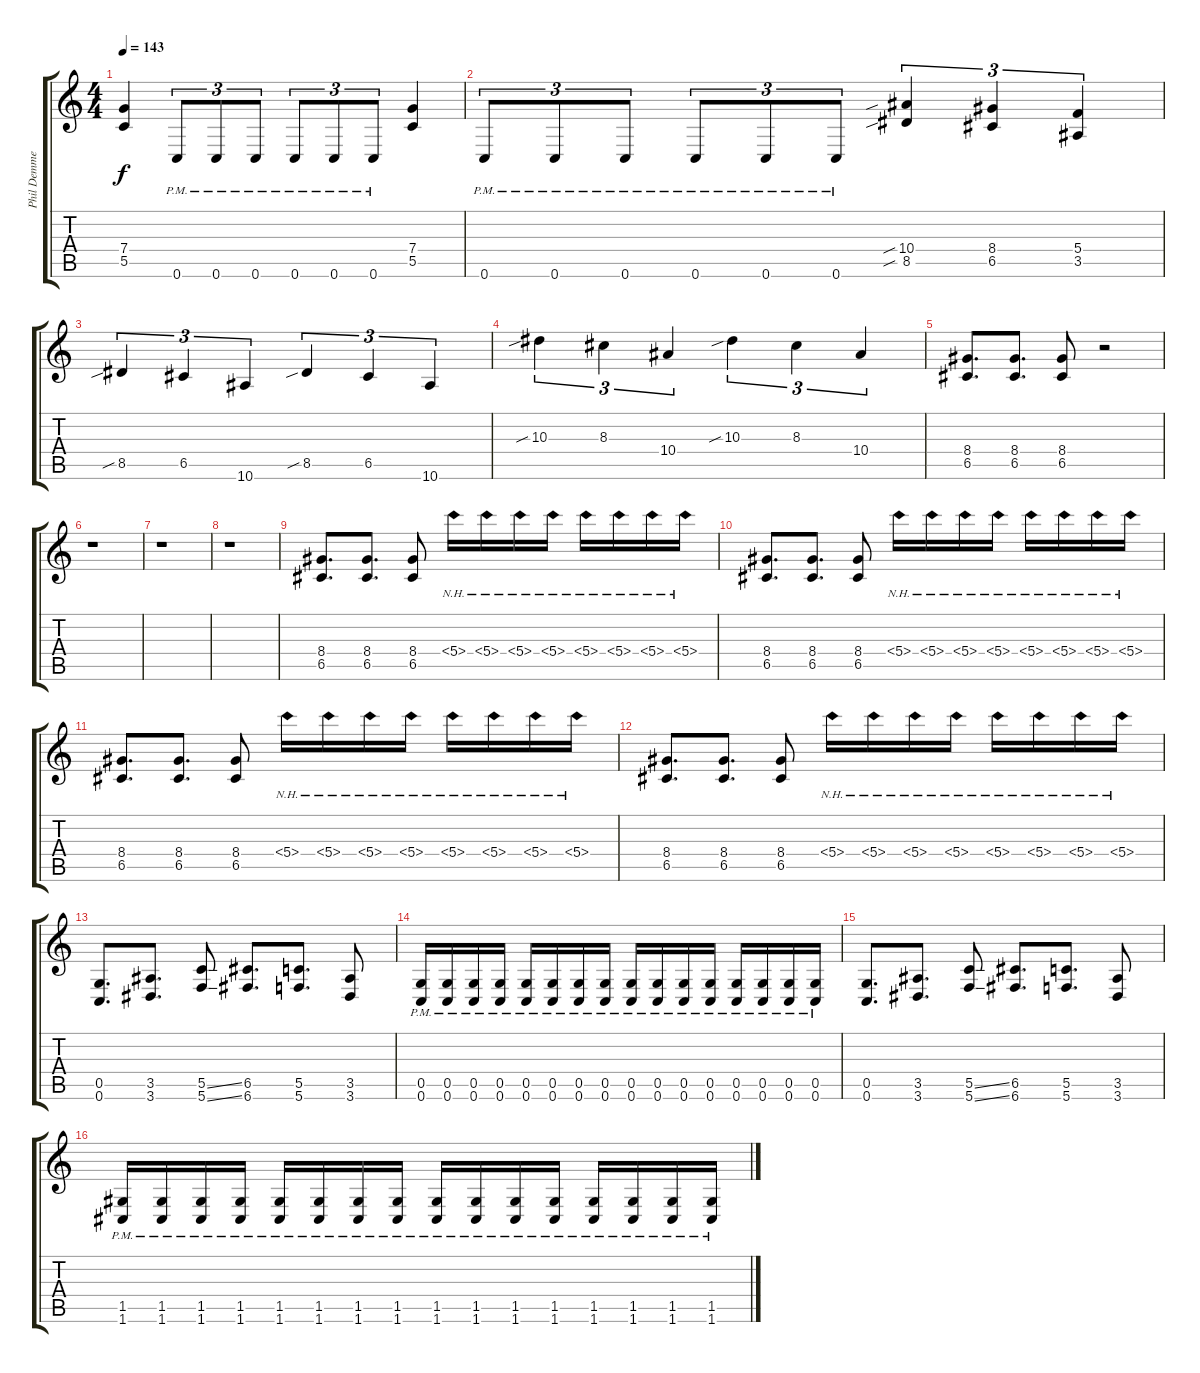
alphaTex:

\track ("Phil Demmel" "Phil Demme") {instrument distortionguitar}
\staff {score tabs}
\tuning (D4 A3 F3 C3 G2 C2) {hide}
\ts (4 4)
\tempo 143
\clef g2
\ks c
(7.4 5.5).4{dy f} 0.6{pm}.8{tu (3 2)} 0.6{pm}.8{tu (3 2)} 0.6{pm}.8{tu (3 2)} 0.6{pm}.8{tu (3 2)} 0.6{pm}.8{tu (3 2)} 0.6{pm}.8{tu (3 2)} (7.4 5.5).4 |
0.6{pm}.8{tu (3 2)} 0.6{pm}.8{tu (3 2)} 0.6{pm}.8{tu (3 2)} 0.6{pm}.8{tu (3 2)} 0.6{pm}.8{tu (3 2)} 0.6{pm}.8{tu (3 2)} (10.4{sib} 8.5{sib}).4{tu (3 2)} (8.4 6.5).4{tu (3 2)} (5.4 3.5).4{tu (3 2)} |
8.5{sib}.4{tu (3 2)} 6.5.4{tu (3 2)} 10.6.4{tu (3 2)} 8.5{sib}.4{tu (3 2)} 6.5.4{tu (3 2)} 10.6.4{tu (3 2)} |
10.3{sib}.4{tu (3 2)} 8.3.4{tu (3 2)} 10.4.4{tu (3 2)} 10.3{sib}.4{tu (3 2)} 8.3.4{tu (3 2)} 10.4.4{tu (3 2)} |
(8.4 6.5).8{d} (8.4 6.5).8{d} (8.4 6.5).8 r.2 |
r.1 |
r.1 |
r.1 |
(8.4 6.5).8{d} (8.4 6.5).8{d} (8.4 6.5).8 5.4{nh}.16 5.4{nh}.16 5.4{nh}.16 5.4{nh}.16 5.4{nh}.16 5.4{nh}.16 5.4{nh}.16 5.4{nh}.16 |
(8.4 6.5).8{d} (8.4 6.5).8{d} (8.4 6.5).8 5.4{nh}.16 5.4{nh}.16 5.4{nh}.16 5.4{nh}.16 5.4{nh}.16 5.4{nh}.16 5.4{nh}.16 5.4{nh}.16 |
(8.4 6.5).8{d} (8.4 6.5).8{d} (8.4 6.5).8 5.4{nh}.16 5.4{nh}.16 5.4{nh}.16 5.4{nh}.16 5.4{nh}.16 5.4{nh}.16 5.4{nh}.16 5.4{nh}.16 |
(8.4 6.5).8{d} (8.4 6.5).8{d} (8.4 6.5).8 5.4{nh}.16 5.4{nh}.16 5.4{nh}.16 5.4{nh}.16 5.4{nh}.16 5.4{nh}.16 5.4{nh}.16 5.4{nh}.16 |
(0.5 0.6).8{d} (3.5 3.6).8{d} (5.5{ss} 5.6{ss}).8 (6.5 6.6).8{d} (5.5 5.6).8{d} (3.5 3.6).8 |
(0.5{pm} 0.6{pm}).16 (0.5{pm} 0.6{pm}).16 (0.5{pm} 0.6{pm}).16 (0.5{pm} 0.6{pm}).16 (0.5{pm} 0.6{pm}).16 (0.5{pm} 0.6{pm}).16 (0.5{pm} 0.6{pm}).16 (0.5{pm} 0.6{pm}).16 (0.5{pm} 0.6{pm}).16 (0.5{pm} 0.6{pm}).16 (0.5{pm} 0.6{pm}).16 (0.5{pm} 0.6{pm}).16 (0.5{pm} 0.6{pm}).16 (0.5{pm} 0.6{pm}).16 (0.5{pm} 0.6{pm}).16 (0.5{pm} 0.6{pm}).16 |
(0.5 0.6).8{d} (3.5 3.6).8{d} (5.5{ss} 5.6{ss}).8 (6.5 6.6).8{d} (5.5 5.6).8{d} (3.5 3.6).8 |
(1.5{pm} 1.6{pm}).16 (1.5{pm} 1.6{pm}).16 (1.5{pm} 1.6{pm}).16 (1.5{pm} 1.6{pm}).16 (1.5{pm} 1.6{pm}).16 (1.5{pm} 1.6{pm}).16 (1.5{pm} 1.6{pm}).16 (1.5{pm} 1.6{pm}).16 (1.5{pm} 1.6{pm}).16 (1.5{pm} 1.6{pm}).16 (1.5{pm} 1.6{pm}).16 (1.5{pm} 1.6{pm}).16 (1.5{pm} 1.6{pm}).16 (1.5{pm} 1.6{pm}).16 (1.5{pm} 1.6{pm}).16 (1.5{pm} 1.6{pm}).16
